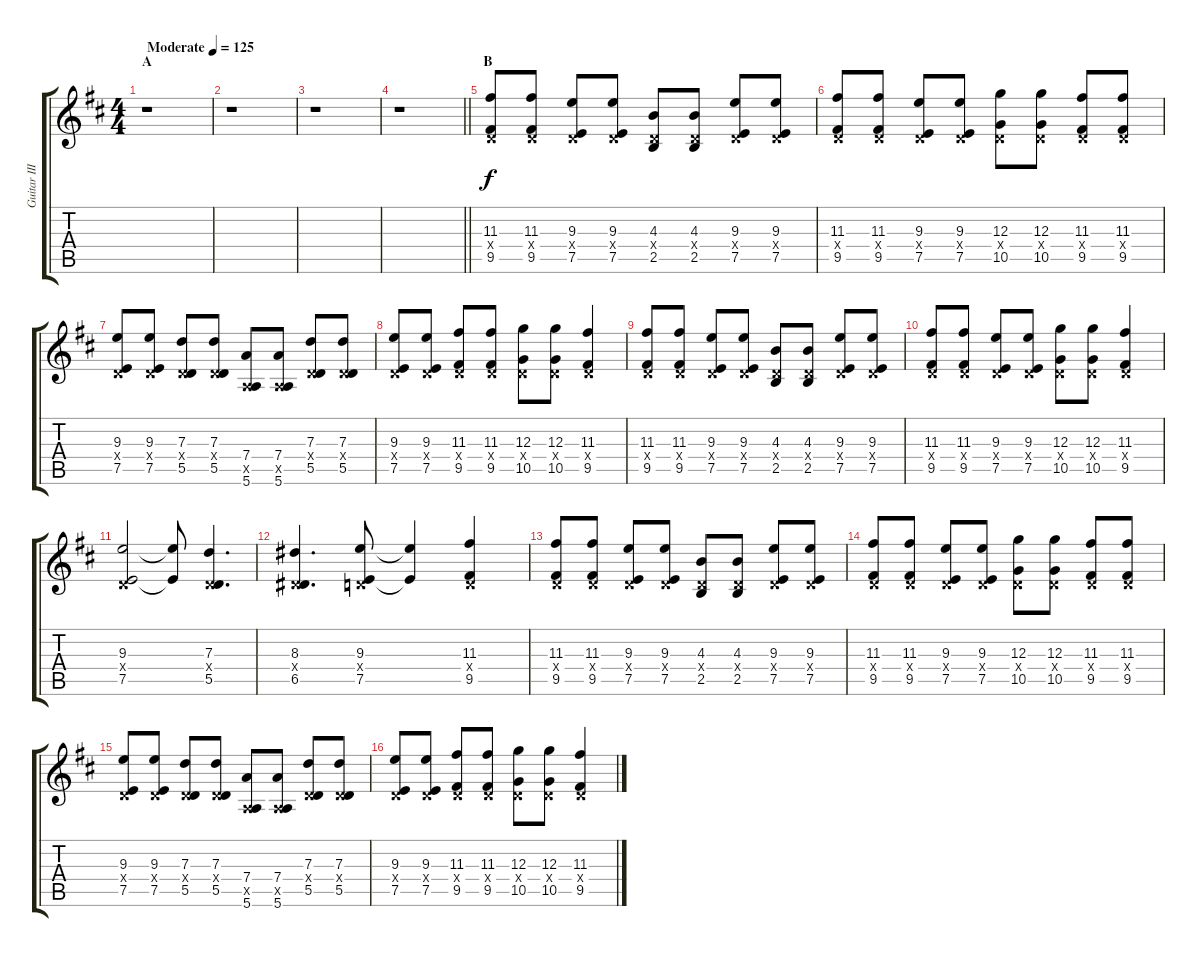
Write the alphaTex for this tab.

\track ("Guitar III" "Guitar III") {instrument overdrivenguitar}
\staff {score tabs}
\tuning (E4 B3 G3 D3 A2 E2) {hide}
\ts (4 4)
\section ("" "A")
\tempo (125 "Moderate")
\clef g2
\ks d
r.1{dy f instrument overdrivenguitar} |
r.1 |
r.1 |
\barLineRight lightlight
r.1 |
\section ("" "B")
(11.3 0.4{x} 9.5).8 (11.3 0.4{x} 9.5).8 (9.3 0.4{x} 7.5).8 (9.3 0.4{x} 7.5).8 (4.3 0.4{x} 2.5).8 (4.3 0.4{x} 2.5).8 (9.3 0.4{x} 7.5).8 (9.3 0.4{x} 7.5).8 |
(11.3 0.4{x} 9.5).8 (11.3 0.4{x} 9.5).8 (9.3 0.4{x} 7.5).8 (9.3 0.4{x} 7.5).8 (12.3 0.4{x} 10.5).8 (12.3 0.4{x} 10.5).8 (11.3 0.4{x} 9.5).8 (11.3 0.4{x} 9.5).8 |
(9.3 0.4{x} 7.5).8 (9.3 0.4{x} 7.5).8 (7.3 0.4{x} 5.5).8 (7.3 0.4{x} 5.5).8 (7.4 0.5{x} 5.6).8 (7.4 0.5{x} 5.6).8 (7.3 0.4{x} 5.5).8 (7.3 0.4{x} 5.5).8 |
(9.3 0.4{x} 7.5).8 (9.3 0.4{x} 7.5).8 (11.3 0.4{x} 9.5).8 (11.3 0.4{x} 9.5).8 (12.3 0.4{x} 10.5).8 (12.3 0.4{x} 10.5).8 (11.3 0.4{x} 9.5).4 |
(11.3 0.4{x} 9.5).8 (11.3 0.4{x} 9.5).8 (9.3 0.4{x} 7.5).8 (9.3 0.4{x} 7.5).8 (4.3 0.4{x} 2.5).8 (4.3 0.4{x} 2.5).8 (9.3 0.4{x} 7.5).8 (9.3 0.4{x} 7.5).8 |
(11.3 0.4{x} 9.5).8 (11.3 0.4{x} 9.5).8 (9.3 0.4{x} 7.5).8 (9.3 0.4{x} 7.5).8 (12.3 0.4{x} 10.5).8 (12.3 0.4{x} 10.5).8 (11.3 0.4{x} 9.5).4 |
(9.3 0.4{x} 7.5).2 (9.3{t} 7.5{t}).8 (7.3 0.4{x} 5.5).4{d} |
(8.3 0.4{x} 6.5).4{d} (9.3 0.4{x} 7.5).8 (9.3{t} 7.5{t}).4 (11.3 0.4{x} 9.5).4 |
(11.3 0.4{x} 9.5).8 (11.3 0.4{x} 9.5).8 (9.3 0.4{x} 7.5).8 (9.3 0.4{x} 7.5).8 (4.3 0.4{x} 2.5).8 (4.3 0.4{x} 2.5).8 (9.3 0.4{x} 7.5).8 (9.3 0.4{x} 7.5).8 |
(11.3 0.4{x} 9.5).8 (11.3 0.4{x} 9.5).8 (9.3 0.4{x} 7.5).8 (9.3 0.4{x} 7.5).8 (12.3 0.4{x} 10.5).8 (12.3 0.4{x} 10.5).8 (11.3 0.4{x} 9.5).8 (11.3 0.4{x} 9.5).8 |
(9.3 0.4{x} 7.5).8 (9.3 0.4{x} 7.5).8 (7.3 0.4{x} 5.5).8 (7.3 0.4{x} 5.5).8 (7.4 0.5{x} 5.6).8 (7.4 0.5{x} 5.6).8 (7.3 0.4{x} 5.5).8 (7.3 0.4{x} 5.5).8 |
(9.3 0.4{x} 7.5).8 (9.3 0.4{x} 7.5).8 (11.3 0.4{x} 9.5).8 (11.3 0.4{x} 9.5).8 (12.3 0.4{x} 10.5).8 (12.3 0.4{x} 10.5).8 (11.3 0.4{x} 9.5).4
